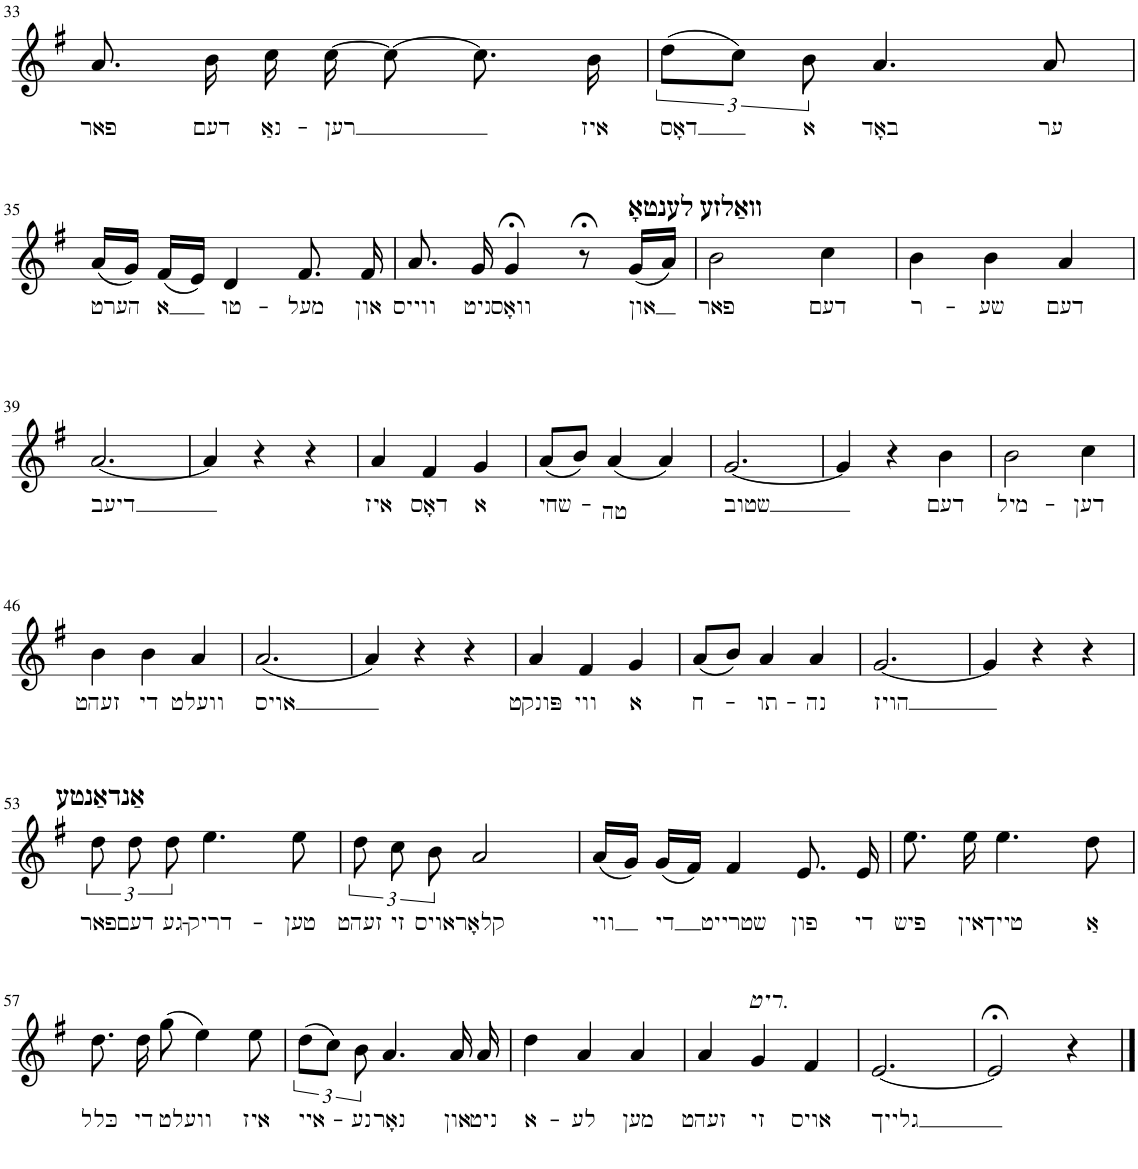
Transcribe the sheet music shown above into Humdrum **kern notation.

**kern	**text
*part1	*part1
*staff1	*staff1
*I"Piano	*
*I'Pno.	*
!!LO:PB:g=z
*clefG2	*
*k[f#]	*
*M3/4	*
=33	=33
!	!LO:LY:b
8.a/	פאר
!	!LO:LY:b
16b\	דעם
!	!LO:LY:b
16cc\	נאַ-
!	!LO:LY:b
[16cc\	רען
8cc\_	.
8.cc\]	.
!	!LO:LY:b
16b\	איז
=34	=34
!	!LO:LY:b
(12dd\L	דאָס
12cc\J)	.
!	!LO:LY:b
12b\	א
!	!LO:LY:b
4.a/	באָד
!	!LO:LY:b
8a/	ער
!!LO:LB:g=z
=35	=35
!	!LO:LY:b
(16a/LL	הערט
16g/JJ)	.
!	!LO:LY:b
(16f#/LL	א
16e/JJ)	.
!	!LO:LY:b
4d/	טו-
!	!LO:LY:b
8.f#/	-מעל
!	!LO:LY:b
16f#/	און
=36	=36
!	!LO:LY:b
8.a/	ווייס
!	!LO:LY:b
16g/	ניט
!	!LO:LY:b
4g;</	וואָס
8r;<	.
!LO:TX:a:B:t=װאַלזע לענטאָ	!
!	!LO:LY:b
(16g/LL	און
16a/JJ)	.
=37	=37
!	!LO:LY:b
2b\	פאר
!	!LO:LY:b
4cc\	דעם
=38	=38
!	!LO:LY:b
4b\	ר-
!	!LO:LY:b
4b\	-שע
!	!LO:LY:b
4a/	דעם
!!LO:LB:g=z
=39	=39
!	!LO:LY:b
[2.a/	דיעב
=40	=40
4a/]	.
4r	.
4r	.
=41	=41
!	!LO:LY:b
4a/	איז
!	!LO:LY:b
4f#/	דאָס
!	!LO:LY:b
4g/	א
=42	=42
!	!LO:LY:b
(8a/L	שחי-
8b/J)	.
!	!LO:LY:b
(4a/	-טה
4a/)	.
=43	=43
!	!LO:LY:b
[2.g/	שטוב
=44	=44
4g/]	.
4r	.
!	!LO:LY:b
4b\	דעם
=45	=45
!	!LO:LY:b
2b\	מיל-
!	!LO:LY:b
4cc\	-דען
!!LO:LB:g=z
=46	=46
!	!LO:LY:b
4b\	זעהט
!	!LO:LY:b
4b\	די
!	!LO:LY:b
4a/	וועלט
=47	=47
!	!LO:LY:b
(2.a/	אויס
=48	=48
4a/)	.
4r	.
4r	.
=49	=49
!	!LO:LY:b
4a/	פּונקט
!	!LO:LY:b
4f#/	ווי
!	!LO:LY:b
4g/	א
=50	=50
!	!LO:LY:b
(8a/L	ח-
8b/J)	.
!	!LO:LY:b
4a/	-תו-
!	!LO:LY:b
4a/	-נה
=51	=51
!	!LO:LY:b
[2.g/	הויז
=52	=52
4g/]	.
4r	.
4r	.
!!LO:LB:g=z
=53	=53
!LO:TX:a:B:t=אַנדאַנטע	!
!	!LO:LY:b
12dd\	פאר
!	!LO:LY:b
12dd\	דעם
!	!LO:LY:b
12dd\	גע-
!	!LO:LY:b
4.ee\	-דריק-
!	!LO:LY:b
8ee\	-טען
=54	=54
!	!LO:LY:b
12dd\	זעהט
!	!LO:LY:b
12cc\	זי
!	!LO:LY:b
12b\	אויס
!	!LO:LY:b
2a/	קלאָר
=55	=55
!	!LO:LY:b
(16a/LL	ווי
16g/JJ)	.
!	!LO:LY:b
(16g/LL	די
16f#/JJ)	.
!	!LO:LY:b
4f#/	שטרייט
!	!LO:LY:b
8.e/	פון
!	!LO:LY:b
16e/	די
=56	=56
!	!LO:LY:b
8.ee\	פיש
!	!LO:LY:b
16ee\	אין
!	!LO:LY:b
4.ee\	טייך
!	!LO:LY:b
8dd\	אַ
!!LO:LB:g=z
=57	=57
!	!LO:LY:b
8.dd\	כּלל
!	!LO:LY:b
16dd\	די
!	!LO:LY:b
(8gg\	וועלט
4ee\)	.
!	!LO:LY:b
8ee\	איז
=58	=58
!	!LO:LY:b
(12dd\L	איי-
12cc\J)	.
!	!LO:LY:b
12b\	-נע
!	!LO:LY:b
4.a/	נאָר
!	!LO:LY:b
16a/	און
!	!LO:LY:b
16a/	ניט
=59	=59
!	!LO:LY:b
4dd\	א-
!	!LO:LY:b
4a/	-לע
!	!LO:LY:b
4a/	מען
=60	=60
!	!LO:LY:b
4a/	זעהט
!LO:TX:a:i:t=.ריט	!
!	!LO:LY:b
4g/	זי
!	!LO:LY:b
4f#/	אויס
=61	=61
!	!LO:LY:b
[2.e/	גלייך
=62	=62
2e;</]	.
4r	.
==	==
*-	*-
